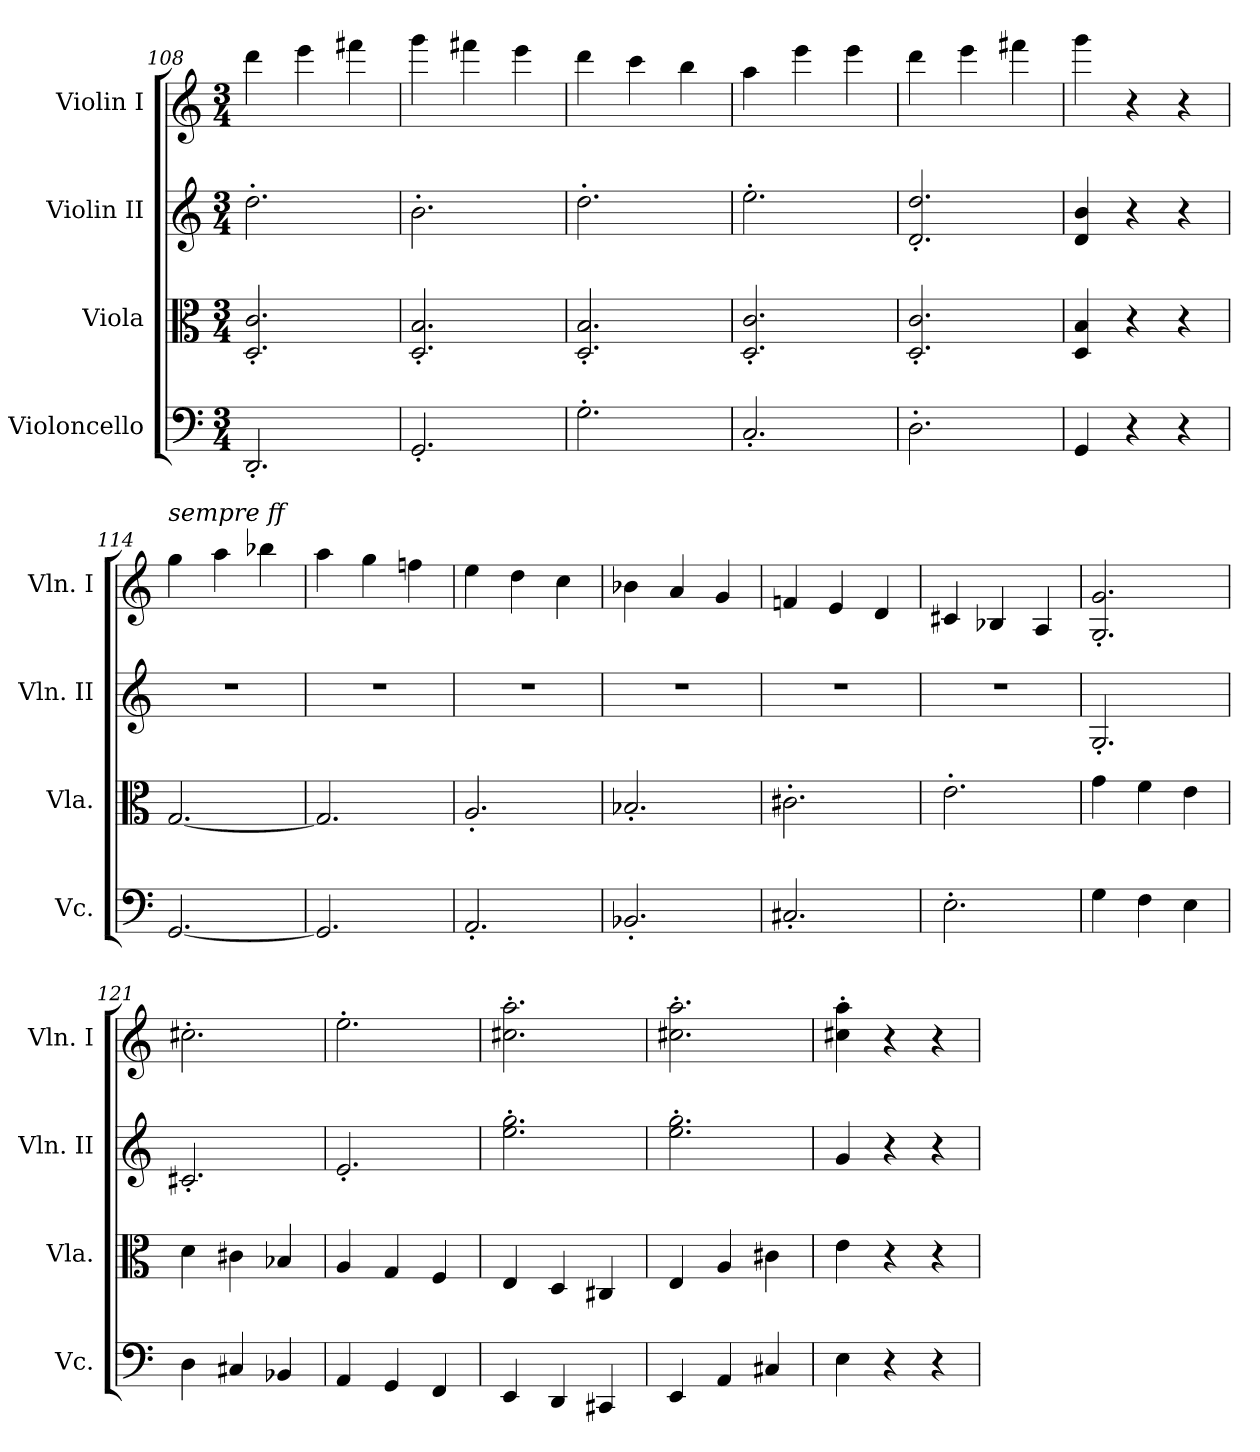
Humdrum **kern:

**kern	**kern	**kern	**kern
*part4	*part3	*part2	*part1
*staff4	*staff3	*staff2	*staff1
*I"Violoncello	*I"Viola	*I"Violin II	*I"Violin I
*I'Vc.	*I'Vla.	*I'Vln. II	*I'Vln. I
*clefF4	*clefC3	*clefG2	*clefG2
*k[]	*k[]	*k[]	*k[]
*C:	*C:	*C:	*C:
*M3/4	*M3/4	*M3/4	*M3/4
=108	=108	=108	=108
2.DD'/	2.D/' 2.c/'	2.dd'\	4ddd\
.	.	.	4eee\
.	.	.	4fff#X\
=109	=109	=109	=109
2.GG'/	2.D/' 2.B/'	2.b'\	4ggg\
.	.	.	4fff#X\
.	.	.	4eee\
=110	=110	=110	=110
2.G'\	2.D/' 2.B/'	2.dd'\	4ddd\
.	.	.	4ccc\
.	.	.	4bb\
=111	=111	=111	=111
2.C'/	2.D/' 2.c/'	2.ee'\	4aa\
.	.	.	4eee\
.	.	.	4eee\
=112	=112	=112	=112
2.D'\	2.D/' 2.c/'	2.d/' 2.dd/'	4ddd\
.	.	.	4eee\
.	.	.	4fff#X\
=113	=113	=113	=113
4GG/	4D/ 4B/	4d/ 4b/	4ggg\
4r	4r	4r	4r
4r	4r	4r	4r
=114	=114	=114	=114
!	!	!	!LO:TX:a:i:t=sempre ff
[2.GG/	[2.G/	2.r	4gg\
.	.	.	4aa\
.	.	.	4bb-X\
=115	=115	=115	=115
2.GG/]	2.G/]	2.r	4aa\
.	.	.	4gg\
.	.	.	4ffn\
=116	=116	=116	=116
2.AA'/	2.A'/	2.r	4ee\
.	.	.	4dd\
.	.	.	4cc\
=117	=117	=117	=117
2.BB-X'/	2.B-X'/	2.r	4b-X\
.	.	.	4a/
.	.	.	4g/
=118	=118	=118	=118
2.C#X'/	2.c#X'\	2.r	4fn/
.	.	.	4e/
.	.	.	4d/
=119	=119	=119	=119
2.E'\	2.e'\	2.r	4c#X/
.	.	.	4B-X/
.	.	.	4A/
=120	=120	=120	=120
4G\	4g\	2.G'/	2.G/' 2.g/'
4F\	4f\	.	.
4E\	4e\	.	.
=121	=121	=121	=121
4D\	4d\	2.c#X'/	2.cc#X'\
4C#X/	4c#X\	.	.
4BB-X/	4B-X/	.	.
=122	=122	=122	=122
4AA/	4A/	2.e'/	2.ee'\
4GG/	4G/	.	.
4FF/	4F/	.	.
=123	=123	=123	=123
4EE/	4E/	2.ee\' 2.gg\'	2.cc#X\' 2.aa\'
4DD/	4D/	.	.
4CC#X/	4C#X/	.	.
=124	=124	=124	=124
4EE/	4E/	2.ee\' 2.gg\'	2.cc#X\' 2.aa\'
4AA/	4A/	.	.
4C#X/	4c#X\	.	.
=125	=125	=125	=125
4E\	4e\	4g/	4cc#X\' 4aa\'
4r	4r	4r	4r
4r	4r	4r	4r
=	=	=	=
*-	*-	*-	*-
